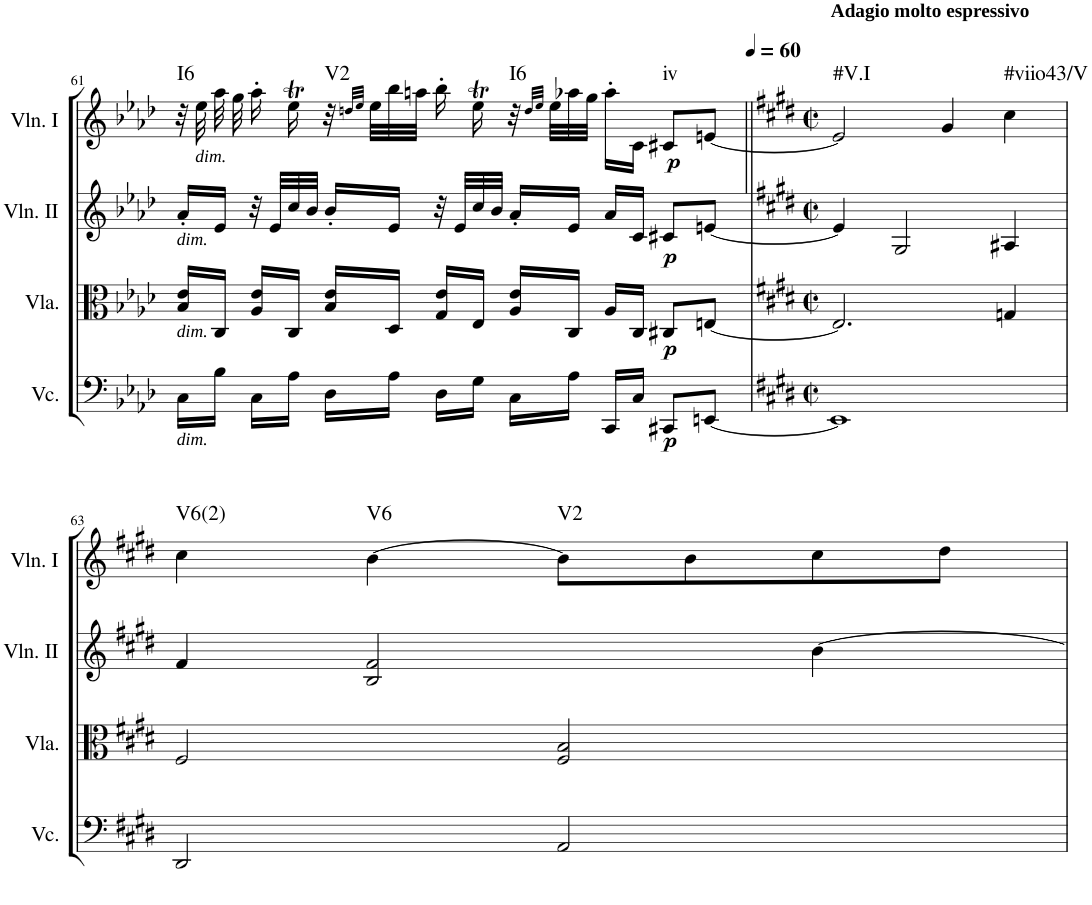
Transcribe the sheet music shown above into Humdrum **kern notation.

**kern	**dynam	**kern	**dynam	**kern	**dynam	**kern	**dynam	**harte
*part4	*part4	*part3	*part3	*part2	*part2	*part1	*part1	*part1
*staff4	*staff4	*staff3	*staff3	*staff2	*staff2	*staff1	*staff1	*
*I"Violoncello	*	*I"Viola	*	*I"Violin II	*	*I"Violin I	*	*
*I'Vc.	*	*I'Vla.	*	*I'Vln. II	*	*I'Vln. I	*	*
!!LO:PB:g=z
*clefF4	*	*clefC3	*	*clefG2	*	*clefG2	*	*
*k[b-e-a-d-]	*	*k[b-e-a-d-]	*	*k[b-e-a-d-]	*	*k[b-e-a-d-]	*	*
*A-:	*	*A-:	*	*A-:	*	*A-:	*	*
*M4/4	*	*M4/4	*	*M4/4	*	*M4/4	*	*
*met(c)	*	*met(c)	*	*met(c)	*	*met(c)	*	*
=61	=61	=61	=61	=61	=61	=61	=61	=61
!	!	!	!	!LO:TX:b:i:t=dim.	!	!	!	!
!	!	!LO:TX:b:i:t=dim.	!	!	!	!	!	!
!LO:TX:b:i:t=dim.	!	!	!	!	!	!	!	!LO:H:kt=I6
16C\LL	.	16B-/ 16e-/LL	.	16a-'/LL	.	32r	.	N
!	!	!	!	!	!	!LO:TX:b:i:t=dim.	!	!
.	.	.	.	.	.	32ee-\	.	.
16B-\JJ	.	16C/JJ	.	16e-/JJ	.	32aa-\	.	.
.	.	.	.	.	.	32gg\	.	.
16C\LL	.	16A-/ 16e-/LL	.	32r	.	16aa-'\	.	.
.	.	.	.	32e-/LLL	.	.	.	.
16A-\JJ	.	16C/JJ	.	32cc/	.	16ee-T\	.	.
.	.	.	.	32b-/JJJ	.	.	.	.
!	!	!	!	!	!	!	!	!LO:H:kt=V2
16D-\LL	.	16B-/ 16e-/LL	.	16b-'/LL	.	32r	.	N
.	.	.	.	.	.	32qddn/LLL	.	.
.	.	.	.	.	.	32qee-/JJJ	.	.
.	.	.	.	.	.	32ee-\LLL	.	.
16A-\JJ	.	16D-/JJ	.	16e-/JJ	.	32bb-\	.	.
.	.	.	.	.	.	32aan\JJJ	.	.
16D-\LL	.	16G/ 16e-/LL	.	32r	.	16bb-'\	.	.
.	.	.	.	32e-/LLL	.	.	.	.
16G\JJ	.	16E-/JJ	.	32cc/	.	16ee-T\	.	.
.	.	.	.	32b-/JJJ	.	.	.	.
!	!	!	!	!	!	!	!	!LO:H:kt=I6
16C\LL	.	16A-/ 16e-/LL	.	16a-'/LL	.	32r	.	N
.	.	.	.	.	.	32qdd/LLL	.	.
.	.	.	.	.	.	32qee-/JJJ	.	.
.	.	.	.	.	.	32ee-\LLL	.	.
16A-\JJ	.	16C/JJ	.	16e-/JJ	.	32aa-X\	.	.
.	.	.	.	.	.	32gg\JJJ	.	.
16CC/LL	.	16A-/LL	.	16a-/LL	.	16aa-'\LL	.	.
16C/JJ	.	16C/JJ	.	16c/JJ	.	16c\JJ	.	.
!	!LO:DY:b	!	!LO:DY:b	!	!LO:DY:b	!	!LO:DY:b	!LO:H:kt=iv
8CC#X/L	p	8C#X/L	p	8c#X/L	p	8c#X/L	p	N
[8EEn/J	.	[8En/J	.	[8en/J	.	[8en/J	.	.
=62||	=62||	=62||	=62||	=62||	=62||	=62||	=62||	=62||
*k[f#c#g#d#]	*	*k[f#c#g#d#]	*	*k[f#c#g#d#]	*	*k[f#c#g#d#]	*	*
*E:	*	*E:	*	*E:	*	*E:	*	*
*M2/2	*	*M2/2	*	*M2/2	*	*M2/2	*	*
*met(c|)	*	*met(c|)	*	*met(c|)	*	*met(c|)	*	*
*	*	*	*	*	*	*MM60	*	*
!	!	!	!	!	!	!LO:TX:a:B:t=Adagio molto espressivo	!	!LO:H:kt=#V.I
1EE]	.	2.E/]	.	4e/]	.	2e/]	.	N
.	.	.	.	2G#/	.	.	.	.
.	.	.	.	.	.	4g#/	.	.
!	!	!	!	!	!	!	!	!LO:H:kt=#viio43/V
.	.	4Gn/	.	4A#X/	.	4cc#\	.	N
!!LO:LB:g=z
=63	=63	=63	=63	=63	=63	=63	=63	=63
!	!	!	!	!	!	!	!	!LO:H:kt=V6(2)
2DD#/	.	2F#/	.	4f#/	.	4cc#\	.	N
!	!	!	!	!	!	!	!	!LO:H:kt=V6
.	.	.	.	2B/ 2f#/	.	[4b\	.	N
!	!	!	!	!	!	!	!	!LO:H:kt=V2
2AA/	.	2F#/ 2B/	.	.	.	8b\L]	.	N
.	.	.	.	.	.	8b\	.	.
.	.	.	.	[4b\	.	8cc#\	.	.
.	.	.	.	.	.	8dd#\J	.	.
=	=	=	=	=	=	=	=	=
*-	*-	*-	*-	*-	*-	*-	*-	*-
